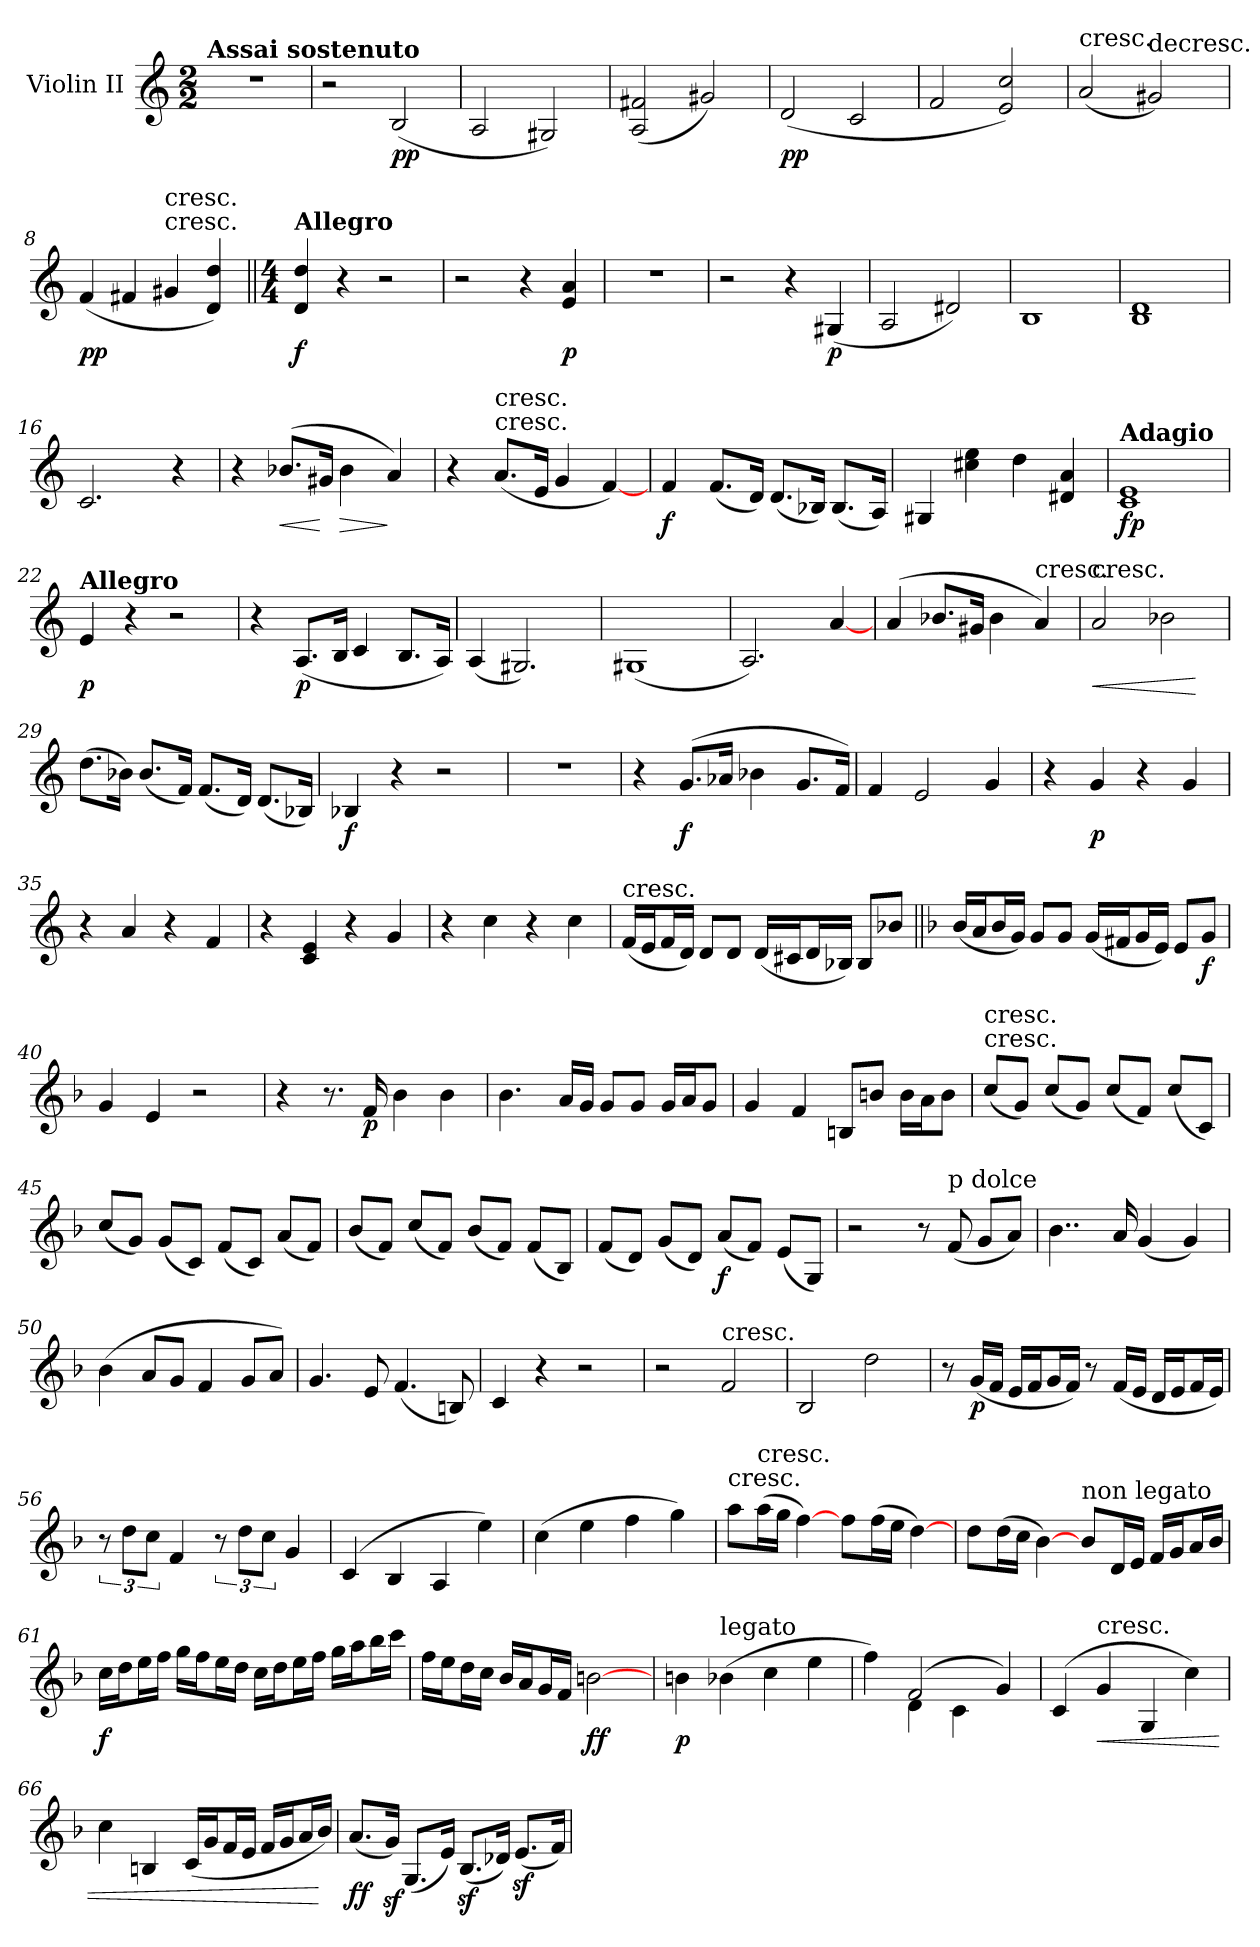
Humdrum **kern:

**kern	**dynam
*part1	*part1
*staff1	*staff1
*I"Violin II	*
*I'Vln	*
*clefG2	*
*k[]	*
*a:	*
*M2/2	*
=1	=1
!LO:TX:a:B:t=Assai sostenuto	!
1r	.
=2	=2
2r	.
(2B	pp
=3	=3
2A	.
2G#X)	.
=4	=4
(2A 2f#X	.
2g#X)	.
=5	=5
(2d	pp
2c	.
=6	=6
2f	.
2e 2cc)	.
=7	=7
!LO:TX:t=cresc.	!
(2a	.
!LO:TX:t=decresc.	!
2g#X)	.
=8	=8
(4f	pp
4f#X	.
!LO:TX:t=cresc.	!
!LO:TX:a:t=cresc.	!
4g#X	.
4d 4dd)	.
=9||	=9||
*M4/4	*
!LO:TX:a:B:t=Allegro	!
4d 4dd	f
4r	.
2r	.
=10	=10
2r	.
4r	.
4e 4a	p
=11	=11
1r	.
=12	=12
2r	.
4r	.
(4G#X	p
=13	=13
2A	.
2d#X)	.
=14	=14
1B	.
=15	=15
1B 1d	.
=16	=16
2.c	.
4r	.
=17	=17
4r	.
!	!LO:HP:b
(8.b-X/L	<
16g#X/Jk	[
!	!LO:HP:b
4b-	>
4a)	]
=18	=18
4r	.
!LO:TX:t=cresc.	!
!LO:TX:a:t=cresc.	!
(8.a/L	.
16e/Jk	.
4g	.
[4f)	.
=19	=19
4f	f
(8.f/L	.
16d/Jk)	.
(8.d/L	.
16B-X/Jk)	.
(8.B-/L	.
16A/Jk)	.
=20	=20
4G#X	.
4cc#X 4ee	.
4dd	.
4d#X 4a	.
=21	=21
!LO:TX:a:B:t=Adagio	!
1c 1e	fp
=22	=22
!LO:TX:a:B:t=Allegro	!
4e	p
4r	.
2r	.
=23	=23
4r	.
(8.A/L	p
16B/Jk	.
4c	.
8.B/L	.
16A/Jk)	.
=24	=24
(4A	.
2.G#X)	.
=25	=25
(1G#X	.
=26	=26
2.A)	.
[4a	.
=27	=27
(4a	.
8.b-X/L	.
16g#X/Jk	.
4b-	.
!LO:TX:t=cresc.	!
4a)	.
=28	=28
!LO:TX:a:t=cresc.	!
!	!LO:HP:b
2a	<
2b-X	.
.	[
=29	=29
(8.dd\L	.
16b-X\Jk)	.
(8.b-/L	.
16f/Jk)	.
(8.f/L	.
16d/Jk)	.
(8.d/L	.
16B-X/Jk)	.
=30	=30
4B-X	f
4r	.
2r	.
=31	=31
1r	.
=32	=32
4r	.
(8.g/L	f
16a-X/Jk	.
4b-X	.
8.g/L	.
16f/Jk)	.
=33	=33
4f	.
2e	.
4g	.
=34	=34
4r	.
4g	p
4r	.
4g	.
=35	=35
4r	.
4a	.
4r	.
4f	.
=36	=36
4r	.
4c 4e	.
4r	.
4g	.
=37	=37
4r	.
4cc	.
4r	.
4cc	.
=38	=38
!LO:TX:a:t=cresc.	!
(16f/LL	.
16e/J	.
16f/L	.
16d/JJ)	.
8d/L	.
8d/J	.
(16d/LL	.
16c#X/J	.
16d/L	.
16B-X/JJ)	.
8B-/L	.
8b-X/J	.
=39||	=39||
*k[b-]	*
*F:	*
(16b-/LL	.
16a/J	.
16b-/L	.
16g/JJ)	.
8g/L	.
8g/J	.
(16g/LL	.
16f#X/J	.
16g/L	.
16e/JJ)	.
8e/L	.
8g/J	f
=40	=40
4g	.
4e	.
2r	.
=41	=41
4r	.
8.r	.
16f	p
4b-	.
4b-	.
=42	=42
4.b-	.
16a/LL	.
16g/JJ	.
8g/L	.
8g/J	.
16g/LL	.
16a/J	.
8g/J	.
=43	=43
4g	.
4f	.
8Bn/L	.
8bn/J	.
16b\LL	.
16a\J	.
8b\J	.
=44	=44
!LO:TX:t=cresc.	!
!LO:TX:a:t=cresc.	!
(8cc/L	.
8g/J)	.
(8cc/L	.
8g/J)	.
(8cc/L	.
8f/J)	.
(8cc/L	.
8c/J)	.
=45	=45
(8cc/L	.
8g/J)	.
(8g/L	.
8c/J)	.
(8f/L	.
8c/J)	.
(8a/L	.
8f/J)	.
=46	=46
(8b-/L	.
8f/J)	.
(8cc/L	.
8f/J)	.
(8b-/L	.
8f/J)	.
(8f/L	.
8B-/J)	.
=47	=47
(8f/L	.
8d/J)	.
(8g/L	.
8d/J)	.
(8a/L	f
8f/J)	.
(8e/L	.
8G/J)	.
=48	=48
2r	.
8r	.
!LO:TX:a:t=p dolce	!
(8f	.
8g/L	.
8a/J)	.
=49	=49
4..b-	.
16a	.
(4g	.
4g)	.
=50	=50
(4b-	.
8a/L	.
8g/J	.
4f	.
8g/L	.
8a/J)	.
=51	=51
4.g	.
8e	.
(4.f	.
8Bn)	.
=52	=52
4c	.
4r	.
2r	.
=53	=53
2r	.
!LO:TX:a:t=cresc.	!
2f	.
=54	=54
2B-	.
2dd	.
=55	=55
8r	.
(16g/LL	p
16f/JJ	.
16e/LL	.
16f/J	.
16g/L	.
16f/JJ)	.
8r	.
(16f/LL	.
16e/JJ	.
16d/LL	.
16e/J	.
16f/L	.
16e/JJ)	.
=56	=56
12r	.
12dd\L	.
12cc\J	.
4f	.
12r	.
12dd\L	.
12cc\J	.
4g	.
=57	=57
(4c	.
4B-	.
4A	.
4ee)	.
=58	=58
(4cc	.
4ee	.
4ff	.
4gg)	.
=59	=59
!LO:TX:a:t=cresc.	!
8aa\L	.
!LO:TX:t=cresc.	!
(16aa\L	.
16gg\JJ	.
[4ff)	.
8ff\L	.
(16ff\L	.
16ee\JJ	.
[4dd)	.
=60	=60
8dd\L	.
(16dd\L	.
16cc\JJ	.
[4b-)	.
!LO:TX:a:t=non legato	!
8b-/L	.
16d/L	.
16e/JJ	.
16f/LL	.
16g/J	.
16a/L	.
16b-/JJ	.
=61	=61
16cc\LL	f
16dd\J	.
16ee\L	.
16ff\JJ	.
16gg\LL	.
16ff\J	.
16ee\L	.
16dd\JJ	.
16cc\LL	.
16dd\J	.
16ee\L	.
16ff\JJ	.
16gg\LL	.
16aa\J	.
16bb-\L	.
16ccc\JJ	.
=62	=62
16ff\LL	.
16ee\J	.
16dd\L	.
16cc\JJ	.
16b-/LL	.
16a/J	.
16g/L	.
16f/JJ	.
[2bn	ff
=63	=63
4bn	p
!LO:TX:a:t=legato	!
(4b-X	.
4cc	.
4ee	.
=64	=64
*^	*
4ff)	4ryy	.
(2f	4d	.
.	4c	.
4g)	4ryy	.
*v	*v	*
=65	=65
(4c	.
!LO:TX:a:t=cresc.	!
!	!LO:HP:b
4g	<
4G	.
4cc)	.
=66	=66
4cc	.
4Bn	.
(16c/LL	.
16g/J	.
16f/L	.
16e/JJ	.
16f/LL	.
16g/J	.
16a/L	.
16b-/JJ)	[
=67	=67
(8.a/L	ff
16gz/Jk)	.
(8.G/L	.
16e/Jk)	.
(8.B-z/L	.
16d-X/Jk)	.
(8.ez/L	.
16f/Jk)	.
=	=
*-	*-
